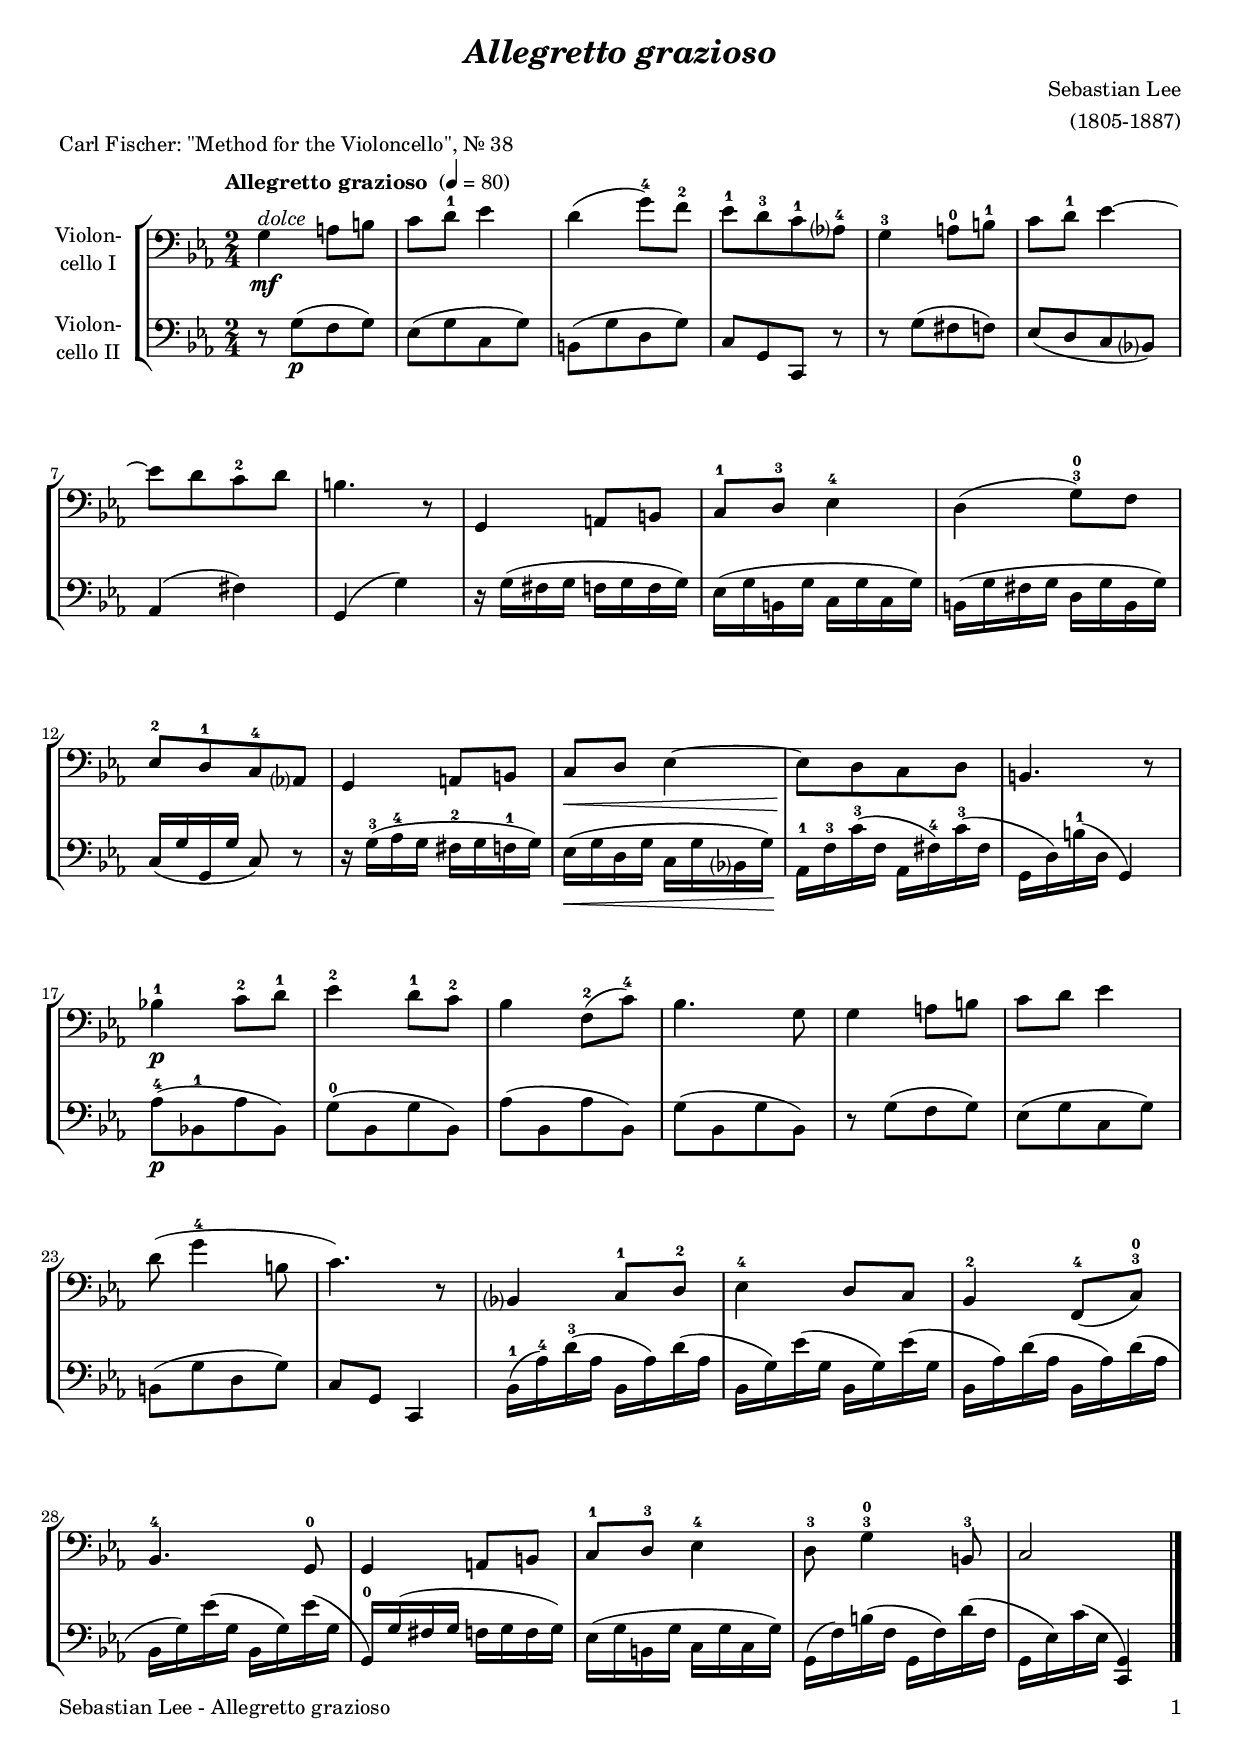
\version "2.22.0"
\include "deutsch.ly"

#(set-global-staff-size 18)

\header {
  title     = \markup \bold \italic "Allegretto grazioso"
  composer  = "Sebastian Lee"
  arranger  = "(1805-1887)"
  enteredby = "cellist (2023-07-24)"
  piece     = "Carl Fischer: \"Method for the Violoncello\", Nr. 38"
}

voiceconsts = {
  \key c \minor
  \time 2/4
  \clef "bass"
%  \numericTimeSignature
  \compressEmptyMeasures
  % Set default beaming for all staves
%  \set Timing.beamExceptions = #'()
%  \set Timing.baseMoment     = #(ly:make-moment 1 4)
%  \set Timing.beatStructure  = #'(1 1 1)
  \tempo "Allegretto grazioso " 4=80
}

mist = "string ensemble 1"
mivl = "violin"
miba = "cello"
mipz = "pizzicato strings"

dolc = \markup \italic "dolce"

va = \relative c' {
  \voiceconsts

  g4^\dolc\mf a8 h
  c d-1 es4
  d( g8)-4 f-2
  es[-1 d-3 c-1 as?]-4
  g4-3 a8-0 h-1
  c d-1 es4~
  es8[ d c-2 d]
  h4. r8

  g,4 a8 h
  c-1 d-3 es4-4
  d( g8)-3-0 f
  es[-2 d-1 c-4 as?]
  g4 a8 h

  c\< d es4~
  es8[\! d c d]
  h4. r8
  b'!4-1\p c8-2 d-1
  es4-2 d8-1 c-2
  b4 f8(-2 c')-4
  b4. g8

  g4 a8 h
  c d es4
  d8( g4-4 h,8
  c4.) r8
  b,?4 c8-1 d-2
  es4-4 d8 c
  b4-2  f8(-4 c')-3-0

  b4.-4 g8-0
  g4 a8 h
  c-1 d-3 es4-4
  d8-3 g4-3-0 h,8-3
  c2 \bar "|."
}

vb = \relative c' {
  \voiceconsts

  r8 g[(\p f g)]
  es[( g c, g')]
  h,[( g' d g)]
  c,[ g c,] r
  r g''[( fis f)]
  es[( d c b?)]
  as4( fis')
  g,( g')

  r16 g( fis g f g f g)
  es( g h, g' c, g' c, g')
  h,( g' fis g d g h, g')
  c,( g' g, g' c,8) r
  r16 g'(-3 as-4 g fis-2 g f-1 g)

  es(\< g d g c, g' b,? g')\!
  as,-1 f'-3 c'(-3 f, as, fis')-4 c'(-3 fis,
  g, d') h'(-1 d, g,4)
  as'8[(-4\p b,!-1 as' b,)]
  g'[(-0 b, g' b,)]
  as'[( b, as' b,)]
  g'[( b, g' b,)]

  r g'[( f g)]
  es[( g c, g')]
  h,[( g' d g)]
  c, g c,4
  b'16(-1 as')-4 d(-3 as b, as') d( as
  b, g') es'( g, b, g') es'( g,
  b, as') d( as b, as') d( as

  b, g') es'( g, b, g') es'( g,
  g,)-0 g'( fis g f g f g)
  es( g h, g' c, g' c, g')
  g,( f') h( f g, f') d'( f,
  g, es') c'( es, <c, g'>4) \bar "|."
}


music = \new StaffGroup <<
      \new Staff {
	\set Staff.midiInstrument = \miba
	\set Staff.instrumentName = \markup \center-column { "Violon-" "cello I" }
	\transpose c c { \va }
      }

      \new Staff {
	\set Staff.midiInstrument = \miba
	\set Staff.instrumentName = \markup \center-column { "Violon-" "cello II" }
	\transpose c c { \vb }
      }
>>

\book {
   \paper {
    print-page-number = ##t
    print-first-page-number = ##t
    ragged-last-bottom = ##f
    oddHeaderMarkup = \markup \null
    evenHeaderMarkup = \markup \null
    oddFooterMarkup = \markup {
      \fill-line {
        \if \should-print-page-number
        "Sebastian Lee - Allegretto grazioso" \fromproperty #'page:page-number-string
      }
    }
    evenFooterMarkup = \oddFooterMarkup
  } \score {
    \music
    \layout {}
  }

  \score {
    \unfoldRepeats \music

    \midi {
      \context {
        \Score
      }
    }
  }
}